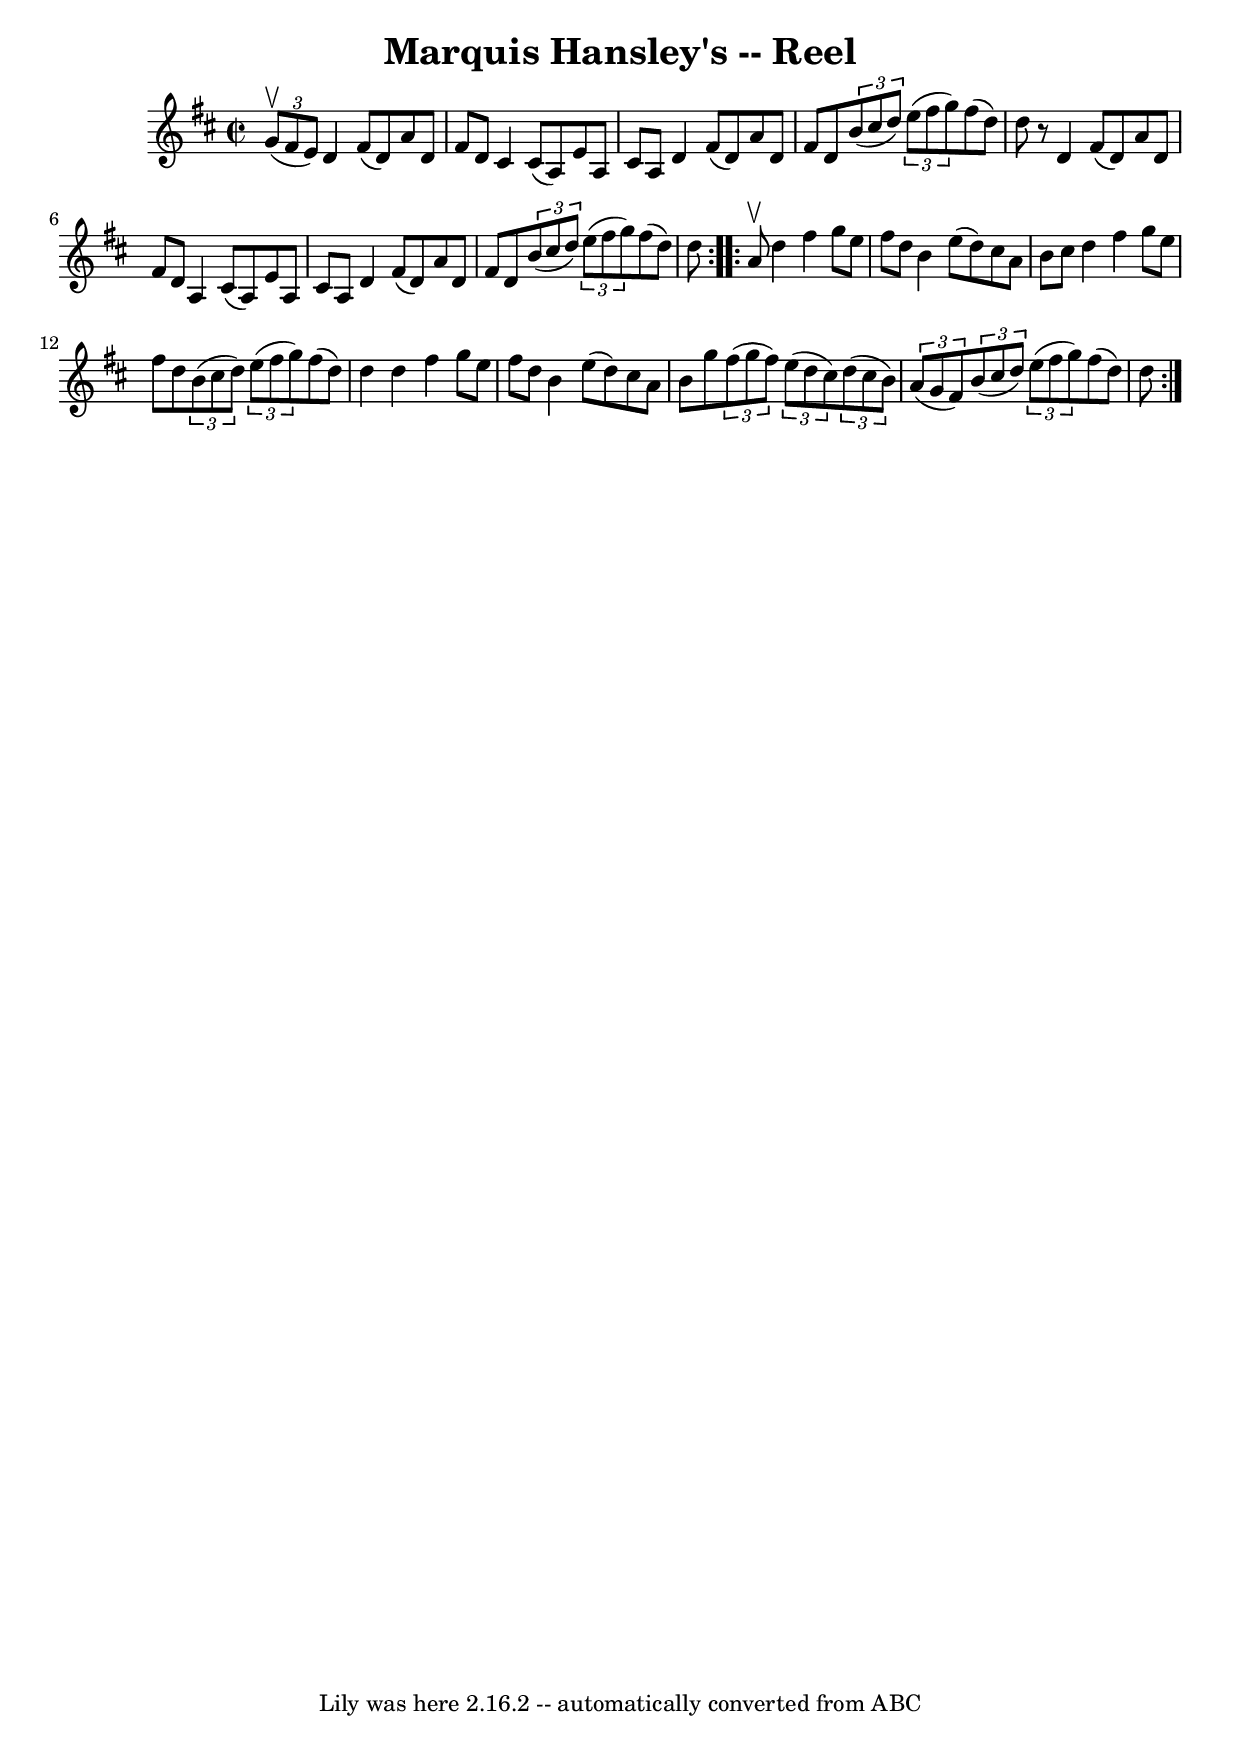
\version "2.16.2"
\include "Mammoth.ily"
\header {
  %% book = "Ryan's Mammoth Collection"
 crossRefNumber = "1"
 footnotes = "\\\\272"
  origin = "SCOTCH"
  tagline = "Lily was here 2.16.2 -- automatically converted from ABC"
  title = "Marquis Hansley's -- Reel"

}
voicedefault =  {



  \repeat volta 2 {

    \override Staff.TimeSignature #'style = #'C
    \time 2/2 
    \key d \major
    \times 2/3 { g'8^\upbow(fs'8 e'8)  	       }   |
 d'4 fs'8 (d'8) a'8 d'8 fs'8 d'8    |
 cs'4 cs'8 (a8) e'8 a8 cs'8 a8     |
 d'4 fs'8 (d'8) a'8 d'8 fs'8 d'8     |
    \times 2/3 {   
 b'8 (cs''8 d''8) 
    }   \times 2/3 { e''8 (fs''8 g''8) 
		   } fs''8 (d''8) d''8    r8    |
 d'4 fs'8 (d'8) a'8 d'8 fs'8 d'8     |
 a4 cs'8 (a8) e'8 a8 cs'8 a8     |
 d'4 fs'8 (d'8) a'8 d'8 fs'8 d'8     |
    \times 2/3 { b'8 (cs''8 d''8) 
	       }   \times 2/3 { e''8 
				(fs''8 g''8) 
			      } fs''8 (d''8) d''8    
  }     

  \repeat volta 2 { a'8^\upbow  |
 d''4 fs''4 g''8 e''8 fs''8 d''8     |
 b'4 e''8 (d''8) cs''8 a'8 b'8 cs''8     |
 d''4 fs''4 g''8 e''8 fs''8 d''8     |
    \times 2/3 { b'8 (cs''8 d''8) 
	       }   \times 2/3 { e''8 (
				fs''8 g''8)  			      } fs''8 (d''8) d''4     |
 d''4 fs''4 g''8 e''8 fs''8 d''8     |
 b'4 e''8 (d''8) cs''8 a'8 b'8 g''8     |
    \times 2/3 { fs''8 (g''8    
		 fs''8) 
	       }   \times 2/3 { e''8 (d''8 cs''8) 
			      }   \times 2/3 {   
				d''8 (cs''8 b'8) 
			      }   \times 2/3 { a'8 (g'8 fs'8)  					     }     |
    \times 2/3 { b'8 (cs''8 d''8) 
	       }   \times 2/3 {   
		 e''8 (fs''8 g''8) 
	       } fs''8 (d''8) d''8    
  }   

}

\score{
  <<

    \context Staff="default"
    {
      \voicedefault 
      
    }

  >>
  \layout {
    
  }
  \midi {
  }

}
